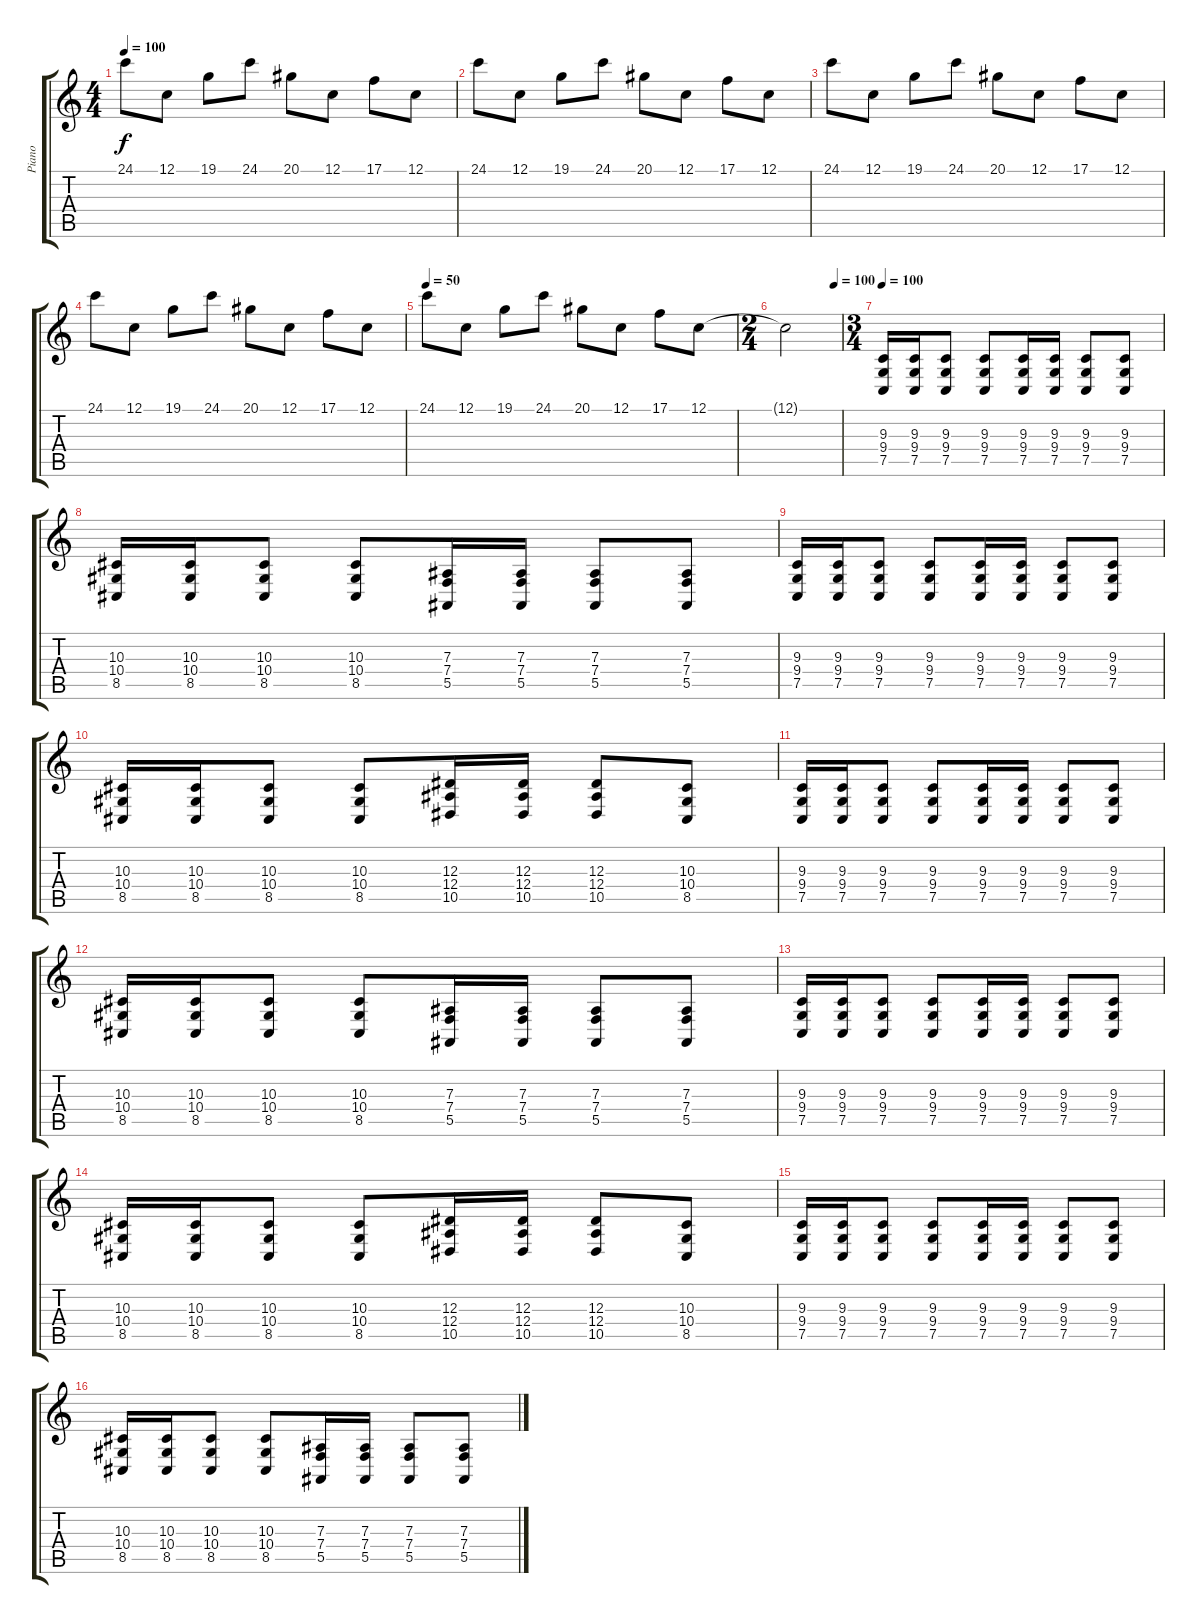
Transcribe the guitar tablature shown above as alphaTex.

\track ("Piano" "Piano") {instrument brightacousticpiano}
\staff {score tabs}
\tuning (C4 G3 Eb3 Bb2 F2 C2) {hide}
\ts (4 4)
\tempo 100
\clef g2
\ks c
24.1.8{dy f} 12.1.8 19.1.8 24.1.8 20.1.8 12.1.8 17.1.8 12.1.8 |
24.1.8 12.1.8 19.1.8 24.1.8 20.1.8 12.1.8 17.1.8 12.1.8 |
24.1.8 12.1.8 19.1.8 24.1.8 20.1.8 12.1.8 17.1.8 12.1.8 |
24.1.8 12.1.8 19.1.8 24.1.8 20.1.8 12.1.8 17.1.8 12.1.8 |
\tempo 50
24.1.8 12.1.8 19.1.8 24.1.8 20.1.8 12.1.8 17.1.8 12.1.8 |
\ts (2 4)
\tempo (100 0.875)
12.1{t}.2 |
\ts (3 4)
\tempo 100
(9.3 9.4 7.5).16 (9.3 9.4 7.5).16 (9.3 9.4 7.5).8 (9.3 9.4 7.5).8 (9.3 9.4 7.5).16 (9.3 9.4 7.5).16 (9.3 9.4 7.5).8 (9.3 9.4 7.5).8 |
(10.3 10.4 8.5).16 (10.3 10.4 8.5).16 (10.3 10.4 8.5).8 (10.3 10.4 8.5).8 (7.3 7.4 5.5).16 (7.3 7.4 5.5).16 (7.3 7.4 5.5).8 (7.3 7.4 5.5).8 |
(9.3 9.4 7.5).16 (9.3 9.4 7.5).16 (9.3 9.4 7.5).8 (9.3 9.4 7.5).8 (9.3 9.4 7.5).16 (9.3 9.4 7.5).16 (9.3 9.4 7.5).8 (9.3 9.4 7.5).8 |
(10.3 10.4 8.5).16 (10.3 10.4 8.5).16 (10.3 10.4 8.5).8 (10.3 10.4 8.5).8 (12.3 12.4 10.5).16 (12.3 12.4 10.5).16 (12.3 12.4 10.5).8 (10.3 10.4 8.5).8 |
(9.3 9.4 7.5).16 (9.3 9.4 7.5).16 (9.3 9.4 7.5).8 (9.3 9.4 7.5).8 (9.3 9.4 7.5).16 (9.3 9.4 7.5).16 (9.3 9.4 7.5).8 (9.3 9.4 7.5).8 |
(10.3 10.4 8.5).16 (10.3 10.4 8.5).16 (10.3 10.4 8.5).8 (10.3 10.4 8.5).8 (7.3 7.4 5.5).16 (7.3 7.4 5.5).16 (7.3 7.4 5.5).8 (7.3 7.4 5.5).8 |
(9.3 9.4 7.5).16 (9.3 9.4 7.5).16 (9.3 9.4 7.5).8 (9.3 9.4 7.5).8 (9.3 9.4 7.5).16 (9.3 9.4 7.5).16 (9.3 9.4 7.5).8 (9.3 9.4 7.5).8 |
(10.3 10.4 8.5).16 (10.3 10.4 8.5).16 (10.3 10.4 8.5).8 (10.3 10.4 8.5).8 (12.3 12.4 10.5).16 (12.3 12.4 10.5).16 (12.3 12.4 10.5).8 (10.3 10.4 8.5).8 |
(9.3 9.4 7.5).16 (9.3 9.4 7.5).16 (9.3 9.4 7.5).8 (9.3 9.4 7.5).8 (9.3 9.4 7.5).16 (9.3 9.4 7.5).16 (9.3 9.4 7.5).8 (9.3 9.4 7.5).8 |
(10.3 10.4 8.5).16 (10.3 10.4 8.5).16 (10.3 10.4 8.5).8 (10.3 10.4 8.5).8 (7.3 7.4 5.5).16 (7.3 7.4 5.5).16 (7.3 7.4 5.5).8 (7.3 7.4 5.5).8
